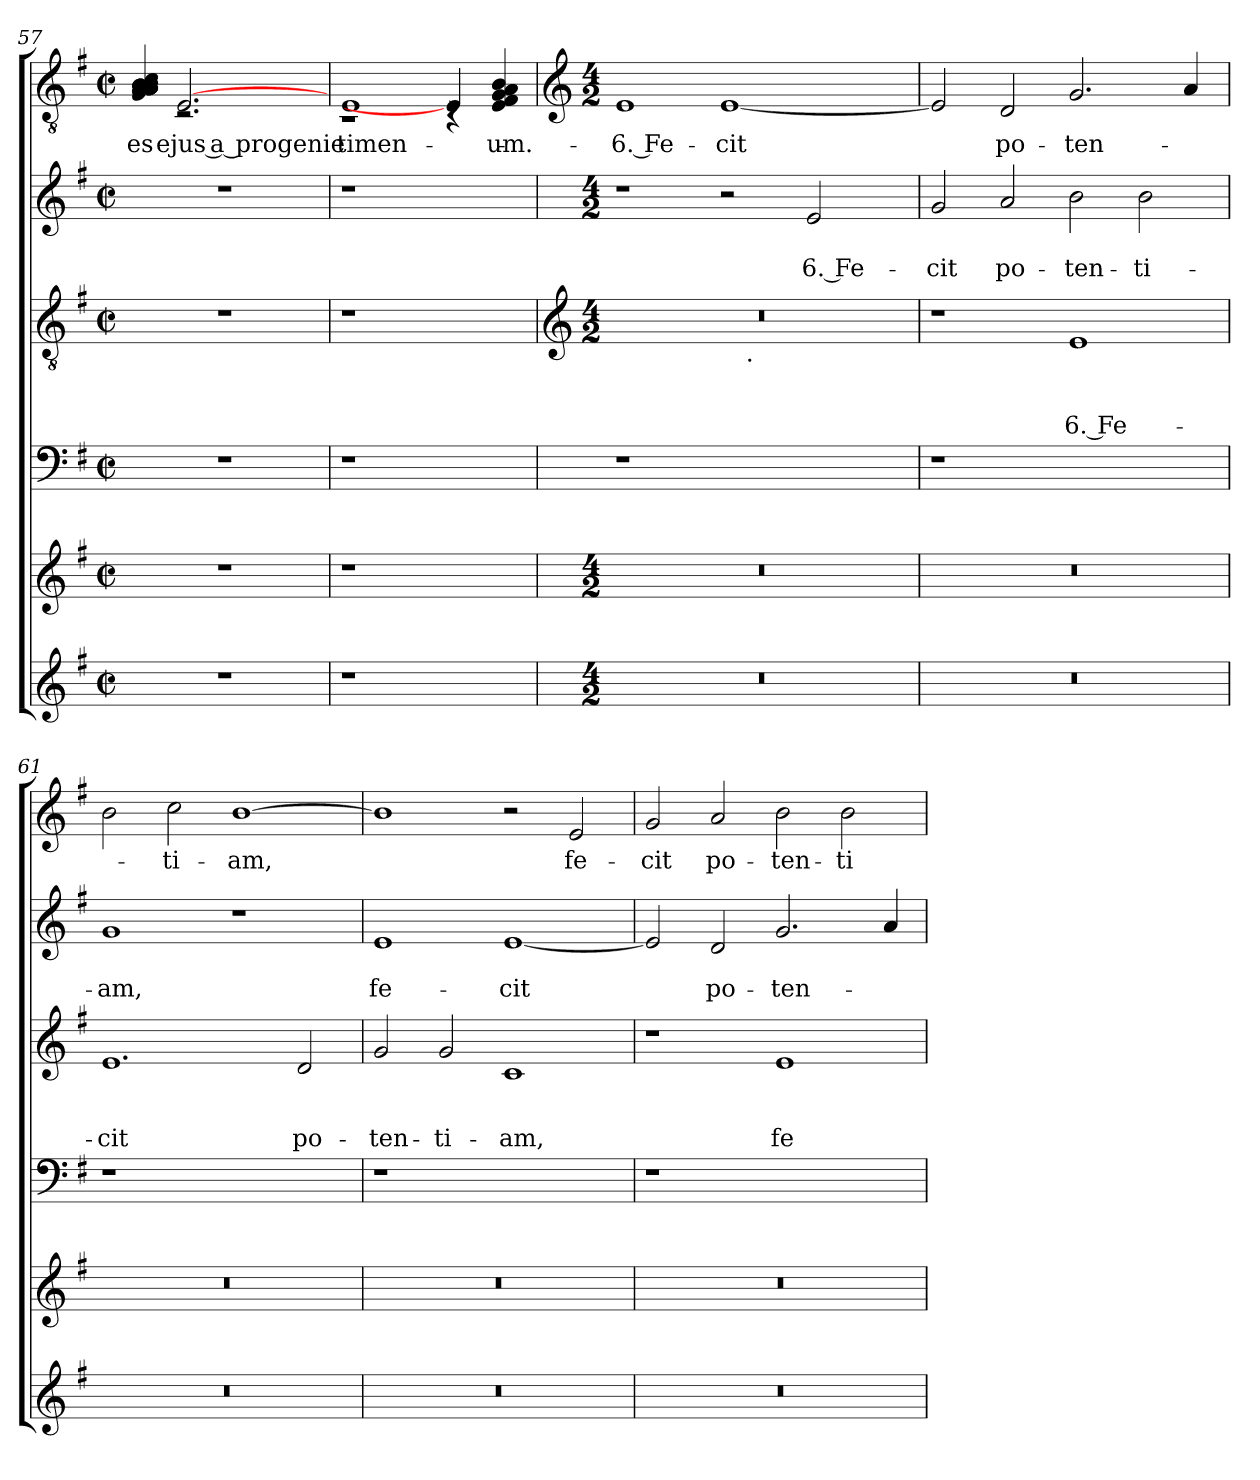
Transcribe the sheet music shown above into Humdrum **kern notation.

**kern	**kern	**kern	**kern	**text	**text	**text	**kern	**text	**text	**kern	**text
*part6	*part5	*part4	*part3	*part3	*part3	*part3	*part2	*part2	*part2	*part1	*part1
*staff6	*staff5	*staff4	*staff3	*staff3	*staff3	*staff3	*staff2	*staff2	*staff2	*staff1	*staff1
!!LO:LB:g=z
*clefG2	*clefG2	*clefF4	*clefGv2	*	*	*	*clefG2	*	*	*clefGv2	*
*k[f#]	*k[f#]	*k[f#]	*k[f#]	*	*	*	*k[f#]	*	*	*k[f#]	*
*G:	*G:	*G:	*G:	*	*	*	*G:	*	*	*G:	*
*M2/2	*M2/2	*M2/2	*M2/2	*	*	*	*M2/2	*	*	*M2/2	*
*met(c|)	*met(c|)	*met(c|)	*met(c|)	*	*	*	*met(c|)	*	*	*met(c|)	*
=57	=57	=57	=57	=57	=57	=57	=57	=57	=57	=57	=57
!	!	!	!	!	!	!	!	!	!	!LO:N:n=1:head=solid	!
!	!	!	!	!	!	!	!	!	!	!LO:N:n=2:head=solid	!
!	!	!	!	!	!	!	!	!	!	!LO:N:n=3:head=solid	!
!	!	!	!	!	!	!	!	!	!	!LO:N:n=4:head=solid	!
!	!	!	!	!	!	!	!	!	!	!LO:N:n=5:head=solid	!
!	!	!	!	!	!	!	!	!	!	!LO:N:n=6:head=solid	!
!	!	!	!	!	!	!	!	!	!	!LO:N:n=7:head=solid	!
!	!	!	!	!	!	!	!	!	!	!LO:N:n=8:head=solid	!
!	!	!	!	!	!	!	!	!	!	!LO:N:n=9:head=solid	!
!	!	!	!	!	!	!	!	!	!	!LO:N:n=10:head=solid	!LO:LY:b:rj
*	*	*	*	*	*	*	*	*	*	*^	*
1r	1r	1r	1r	.	.	.	1r	.	.	4G/ 4A/ 4A/ 4A/ 4A/ 4A/ 4B/ 4B/ 4B/ 4c/	4ryy	-es
!	!	!	!	!	!	!	!	!	!	!	!	!LO:LY:b
.	.	.	.	.	.	.	.	.	.	[2.E	2.rC	ejus a progenie
=58	=58	=58	=58	=58	=58	=58	=58	=58	=58	=58	=58	=58
!	!	!	!	!	!	!	!	!	!	!	!	!LO:LY:b
1r	1r	1r	1r	.	.	.	1r	.	.	1E	1rC	timen-
2ryy	2ryy	2ryy	2ryy	.	.	.	2ryy	.	.	4E]	4rC	.
!	!	!	!	!	!	!	!	!	!	!	!LO:N:n=1:head=solid	!
!	!	!	!	!	!	!	!	!	!	!	!LO:N:n=2:head=solid	!
!	!	!	!	!	!	!	!	!	!	!	!LO:N:n=3:head=solid	!
!	!	!	!	!	!	!	!	!	!	!	!LO:N:n=4:head=solid	!
!	!	!	!	!	!	!	!	!	!	!	!LO:N:n=5:head=solid	!LO:LY:b
.	.	.	.	.	.	.	.	.	.	4ryy	4E/ 4F#/ 4G/ 4A/ 4B/	-um.
*	*	*	*	*	*	*	*	*	*	*v	*v	*
!!LO:LB:g=z
=59	=59	=59	=59	=59	=59	=59	=59	=59	=59	=59	=59
*	*	*	*clefG2	*	*	*	*	*	*	*clefG2	*
*M4/2	*M4/2	*	*M4/2	*	*	*	*M4/2	*	*	*M4/2	*
*	*	*	*	*	*	*	*	*	*	*^	*
!	!	!	!	!	!	!	!	!	!	!LO:TX:a:t=Trium [SSA]	!	!
!	!	!	!	!	!	!	!	!	!	!	!	!LO:LY:b:rj
*	*	*	*^	*	*	*	*	*	*	*v	*v	*
0r	0r	1r	0r	1ryy	.	.	.	1r	.	.	1e	6. Fe-
!	!	!	!	!	!	!	!	!	!	!	!	!LO:LY:b
.	.	1ryy	.	16.ryy	.	.	.	2r	.	.	[<1e	-cit
!	!	!	!	!LO:TX:b:t=.	!	!	!	!	!	!	!	!
.	.	.	.	2ryy	.	.	.	.	.	.	.	.
!	!	!	!	!	!	!	!	!	!	!LO:LY:b:rj	!	!
.	.	.	.	.	.	.	.	2e/	.	6. Fe-	.	.
.	.	.	.	4ryy	.	.	.	.	.	.	.	.
.	.	.	.	8ryy	.	.	.	.	.	.	.	.
.	.	.	.	32ryy	.	.	.	.	.	.	.	.
=60	=60	=60	=60	=60	=60	=60	=60	=60	=60	=60	=60	=60
!	!	!	!	!	!	!	!	!	!	!LO:LY:b	!	!
*	*	*	*v	*v	*	*	*	*	*	*	*	*
0r	0r	1r	1r	.	.	.	2g/	.	-cit	2e/]	.
!	!	!	!	!	!	!	!	!	!LO:LY:b	!	!LO:LY:b
.	.	.	.	.	.	.	2a/	.	po-	2d/	po-
!	!	!	!	!	!	!LO:LY:b:rj	!	!	!LO:LY:b	!	!LO:LY:b
.	.	1ryy	1e	.	.	6. Fe-	2b\	.	-ten-	2.g/	-ten-
!	!	!	!	!	!	!	!	!	!LO:LY:b:rj	!	!
.	.	.	.	.	.	.	2b\	.	-ti-	.	.
.	.	.	.	.	.	.	.	.	.	4a/	.
=61	=61	=61	=61	=61	=61	=61	=61	=61	=61	=61	=61
!	!	!	!	!	!	!LO:LY:b	!	!	!LO:LY:b	!	!
0r	0r	1r	1.e	.	.	-cit	1g	.	-am,	2b\	.
!	!	!	!	!	!	!	!	!	!	!	!LO:LY:b
.	.	.	.	.	.	.	.	.	.	2cc\	-ti-
!	!	!	!	!	!	!	!	!	!	!	!LO:LY:b
.	.	1ryy	.	.	.	.	1r	.	.	[>1b	-am,
!	!	!	!	!	!	!LO:LY:b	!	!	!	!	!
.	.	.	2d/	.	.	po-	.	.	.	.	.
=62	=62	=62	=62	=62	=62	=62	=62	=62	=62	=62	=62
!	!	!	!	!	!	!LO:LY:b	!	!	!LO:LY:b	!	!
0r	0r	1r	2g/	.	.	-ten-	1e	.	fe-	1b]	.
!	!	!	!	!	!	!LO:LY:b:rj	!	!	!	!	!
.	.	.	2g/	.	.	-ti-	.	.	.	.	.
!	!	!	!	!	!	!LO:LY:b	!	!	!LO:LY:b	!	!
.	.	1ryy	1c	.	.	-am,	[<1e	.	-cit	2r	.
!	!	!	!	!	!	!	!	!	!	!	!LO:LY:b
.	.	.	.	.	.	.	.	.	.	2e/	fe-
=63	=63	=63	=63	=63	=63	=63	=63	=63	=63	=63	=63
!	!	!	!	!	!	!	!	!	!	!	!LO:LY:b
0r	0r	1r	1r	.	.	.	2e/]	.	.	2g/	-cit
!	!	!	!	!	!	!	!	!	!LO:LY:b	!	!LO:LY:b
.	.	.	.	.	.	.	2d/	.	po-	2a/	po-
!	!	!	!	!	!	!LO:LY:b	!	!	!LO:LY:b	!	!LO:LY:b
.	.	1ryy	1e	.	.	fe-	2.g/	.	-ten-	2b\	-ten-
!	!	!	!	!	!	!	!	!	!	!	!LO:LY:b
.	.	.	.	.	.	.	.	.	.	2b\	-ti-
.	.	.	.	.	.	.	4a/	.	.	.	.
=	=	=	=	=	=	=	=	=	=	=	=
*-	*-	*-	*-	*-	*-	*-	*-	*-	*-	*-	*-
